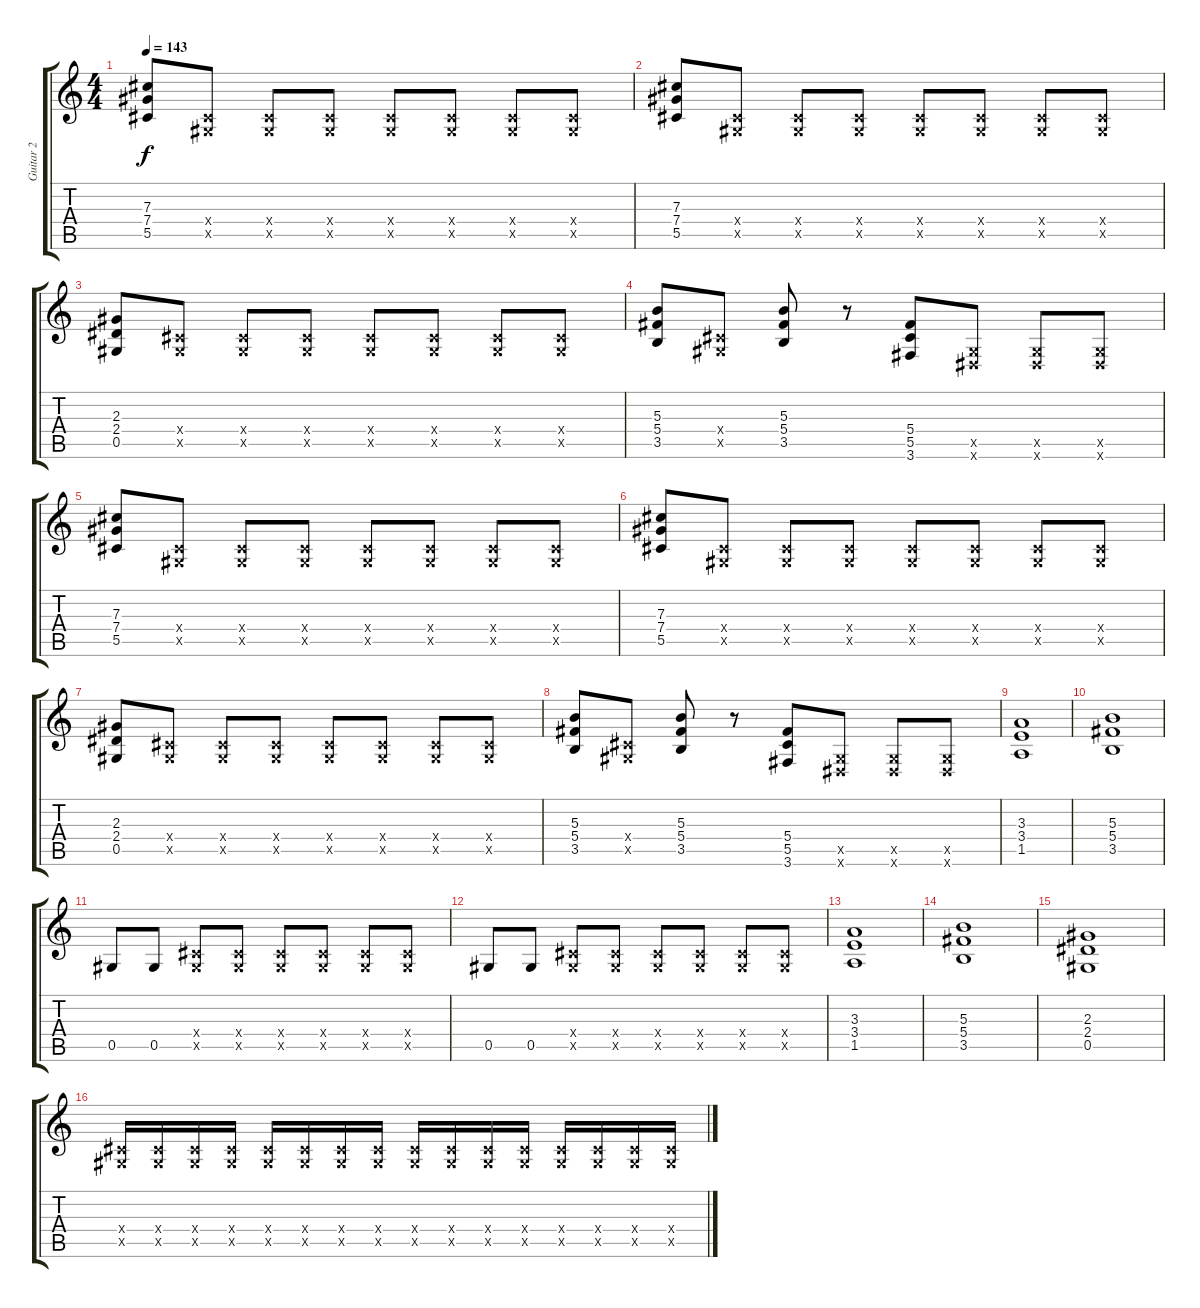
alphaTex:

\track ("Guitar 2" "Guitar 2") {instrument overdrivenguitar}
\staff {score tabs}
\tuning (Eb4 Bb3 Gb3 Db3 Ab2 Eb2) {hide}
\ts (4 4)
\tempo 143
\clef g2
\ks c
(7.3 7.4 5.5).8{dy f} (0.4{x} 0.5{x}).8 (0.4{x} 0.5{x}).8 (0.4{x} 0.5{x}).8 (0.4{x} 0.5{x}).8 (0.4{x} 0.5{x}).8 (0.4{x} 0.5{x}).8 (0.4{x} 0.5{x}).8 |
(7.3 7.4 5.5).8 (0.4{x} 0.5{x}).8 (0.4{x} 0.5{x}).8 (0.4{x} 0.5{x}).8 (0.4{x} 0.5{x}).8 (0.4{x} 0.5{x}).8 (0.4{x} 0.5{x}).8 (0.4{x} 0.5{x}).8 |
(2.3 2.4 0.5).8 (0.4{x} 0.5{x}).8 (0.4{x} 0.5{x}).8 (0.4{x} 0.5{x}).8 (0.4{x} 0.5{x}).8 (0.4{x} 0.5{x}).8 (0.4{x} 0.5{x}).8 (0.4{x} 0.5{x}).8 |
(5.3 5.4 3.5).8 (0.4{x} 0.5{x}).8 (5.3 5.4 3.5).8 r.8 (5.4 5.5 3.6).8 (0.5{x} 0.6{x}).8 (0.5{x} 0.6{x}).8 (0.5{x} 0.6{x}).8 |
(7.3 7.4 5.5).8 (0.4{x} 0.5{x}).8 (0.4{x} 0.5{x}).8 (0.4{x} 0.5{x}).8 (0.4{x} 0.5{x}).8 (0.4{x} 0.5{x}).8 (0.4{x} 0.5{x}).8 (0.4{x} 0.5{x}).8 |
(7.3 7.4 5.5).8 (0.4{x} 0.5{x}).8 (0.4{x} 0.5{x}).8 (0.4{x} 0.5{x}).8 (0.4{x} 0.5{x}).8 (0.4{x} 0.5{x}).8 (0.4{x} 0.5{x}).8 (0.4{x} 0.5{x}).8 |
(2.3 2.4 0.5).8 (0.4{x} 0.5{x}).8 (0.4{x} 0.5{x}).8 (0.4{x} 0.5{x}).8 (0.4{x} 0.5{x}).8 (0.4{x} 0.5{x}).8 (0.4{x} 0.5{x}).8 (0.4{x} 0.5{x}).8 |
(5.3 5.4 3.5).8 (0.4{x} 0.5{x}).8 (5.3 5.4 3.5).8 r.8 (5.4 5.5 3.6).8 (0.5{x} 0.6{x}).8 (0.5{x} 0.6{x}).8 (0.5{x} 0.6{x}).8 |
(3.3 3.4 1.5).1 |
(5.3 5.4 3.5).1 |
0.5.8 0.5.8 (0.4{x} 0.5{x}).8 (0.4{x} 0.5{x}).8 (0.4{x} 0.5{x}).8 (0.4{x} 0.5{x}).8 (0.4{x} 0.5{x}).8 (0.4{x} 0.5{x}).8 |
0.5.8 0.5.8 (0.4{x} 0.5{x}).8 (0.4{x} 0.5{x}).8 (0.4{x} 0.5{x}).8 (0.4{x} 0.5{x}).8 (0.4{x} 0.5{x}).8 (0.4{x} 0.5{x}).8 |
(3.3 3.4 1.5).1 |
(5.3 5.4 3.5).1 |
(2.3 2.4 0.5).1 |
(0.4{x} 0.5{x}).16 (0.4{x} 0.5{x}).16 (0.4{x} 0.5{x}).16 (0.4{x} 0.5{x}).16 (0.4{x} 0.5{x}).16 (0.4{x} 0.5{x}).16 (0.4{x} 0.5{x}).16 (0.4{x} 0.5{x}).16 (0.4{x} 0.5{x}).16 (0.4{x} 0.5{x}).16 (0.4{x} 0.5{x}).16 (0.4{x} 0.5{x}).16 (0.4{x} 0.5{x}).16 (0.4{x} 0.5{x}).16 (0.4{x} 0.5{x}).16 (0.4{x} 0.5{x}).16
